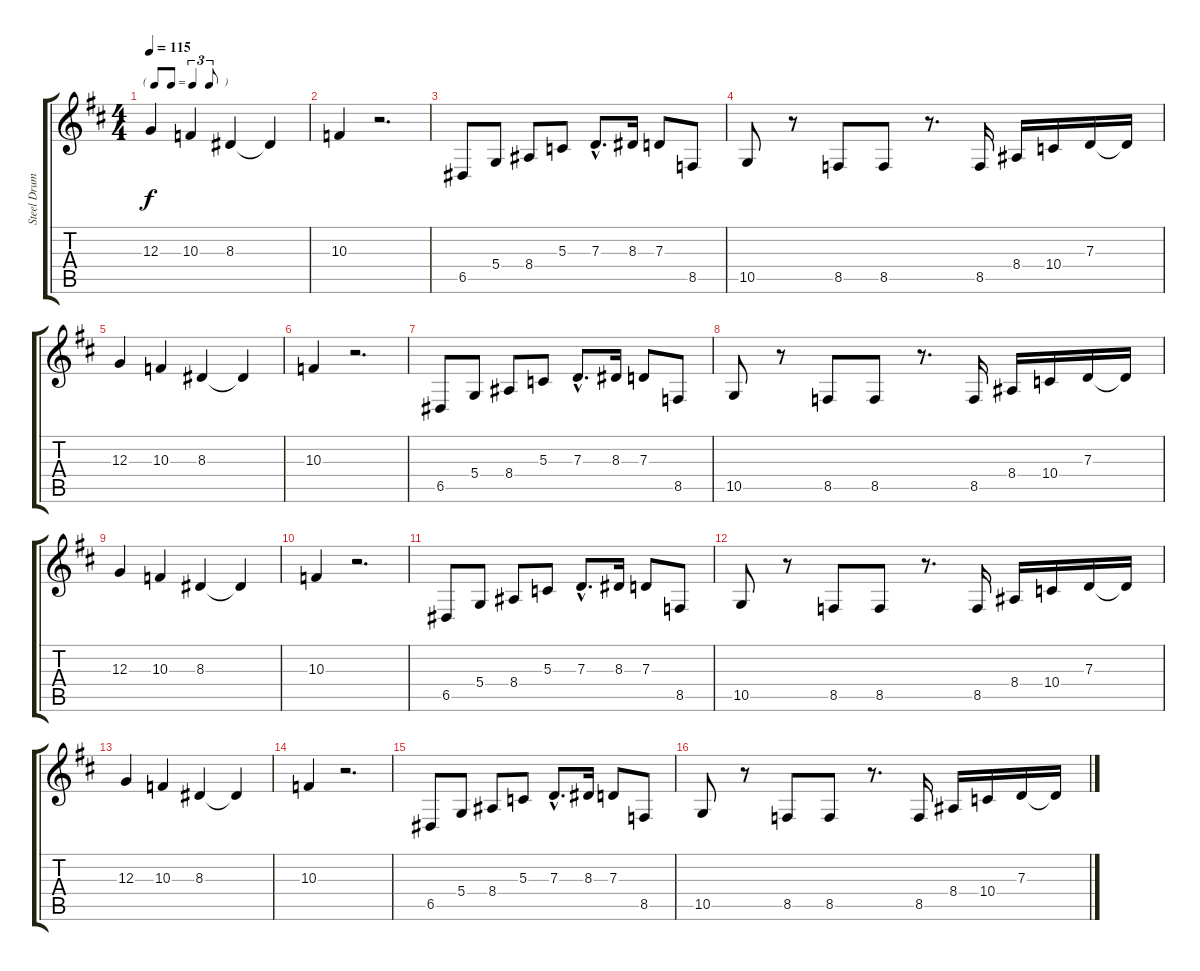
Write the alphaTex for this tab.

\track ("Steel Drums 1" "Steel Drum") {instrument steeldrums}
\staff {score tabs}
\tuning (E4 B3 G3 D3 A2 E2) {hide}
\ts (4 4)
\tf triplet8th
\tempo 115
\clef g2
\ks d
12.3.4{dy f} 10.3.4 8.3.4 8.3{t}.4 |
10.3.4 r.2{d} |
6.5.8 5.4.8 8.4.8 5.3.8 7.3{hac}.8{d} 8.3.16 7.3.8 8.5.8 |
10.5.8 r.8 8.5.8 8.5.8 r.8{d} 8.5.16 8.4.16 10.4.16 7.3.16 7.3{t}.16 |
12.3.4 10.3.4 8.3.4 8.3{t}.4 |
10.3.4 r.2{d} |
6.5.8 5.4.8 8.4.8 5.3.8 7.3{hac}.8{d} 8.3.16 7.3.8 8.5.8 |
10.5.8 r.8 8.5.8 8.5.8 r.8{d} 8.5.16 8.4.16 10.4.16 7.3.16 7.3{t}.16 |
12.3.4 10.3.4 8.3.4 8.3{t}.4 |
10.3.4 r.2{d} |
6.5.8 5.4.8 8.4.8 5.3.8 7.3{hac}.8{d} 8.3.16 7.3.8 8.5.8 |
10.5.8 r.8 8.5.8 8.5.8 r.8{d} 8.5.16 8.4.16 10.4.16 7.3.16 7.3{t}.16 |
12.3.4 10.3.4 8.3.4 8.3{t}.4 |
10.3.4 r.2{d} |
6.5.8 5.4.8 8.4.8 5.3.8 7.3{hac}.8{d} 8.3.16 7.3.8 8.5.8 |
10.5.8 r.8 8.5.8 8.5.8 r.8{d} 8.5.16 8.4.16 10.4.16 7.3.16 7.3{t}.16
